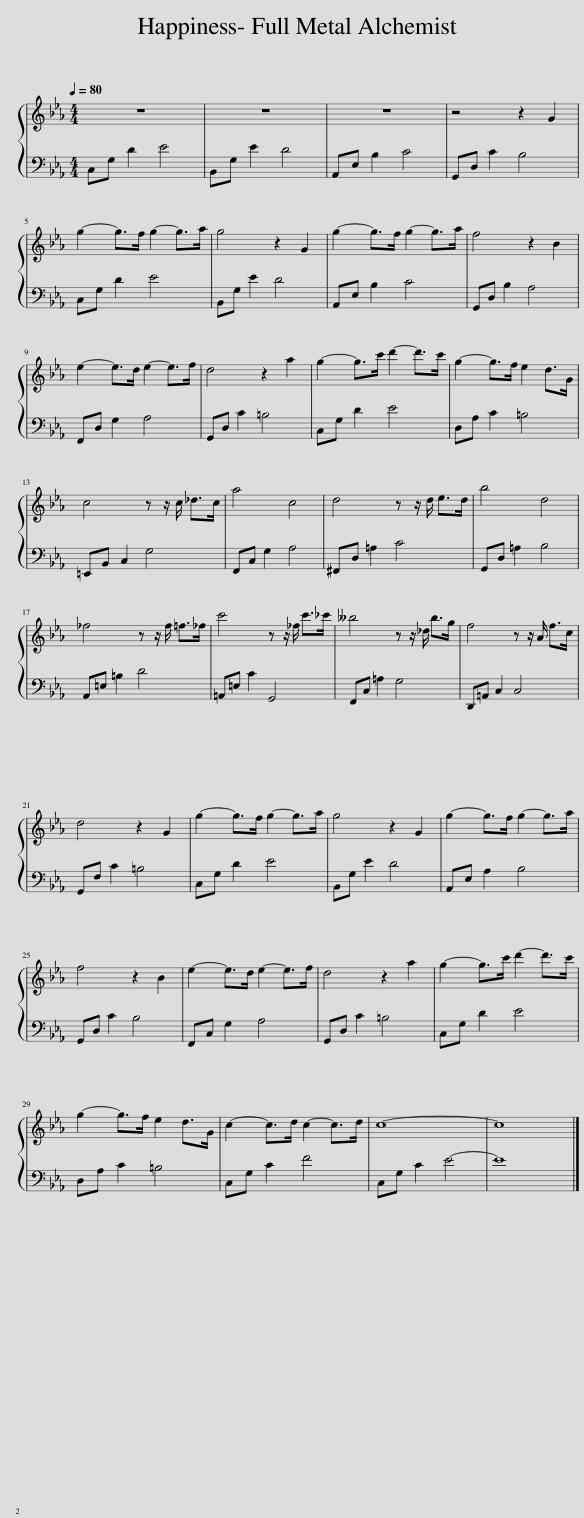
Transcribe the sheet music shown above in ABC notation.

X:1
%%score { 1 | 2 }
L:1/8
Q:1/4=80
M:4/4
I:linebreak $
K:Eb
V:1 treble
V:2 bass
V:1
 z8 | z8 | z8 | z4 z2 G2 |$ g2- g>f g2- g>a | %5
 g4 z2 G2 | g2- g>f g2- g>a | f4 z2 B2 |$ e2- e>d e2- e>f | d4 z2 a2 | %10
 g2- g>c' d'2- d'>c' | g2- g>f e2 d>G |$ c4 z z/ c/ _d>c | a4 c4 | d4 z z/ d/ e>d | %15
 b4 d4 |$ _f4 z z/ f/ =f>_f | c'4 z z/ _f/ c'>_c' | __b4 z z/ _d/ b>g | f4 z z/ A/ f>c |$ %20
 d4 z2 G2 | g2- g>f g2- g>a | g4 z2 G2 | g2- g>f g2- g>a |$ f4 z2 B2 | %25
 e2- e>d e2- e>f | d4 z2 a2 | g2- g>c' d'2- d'>c' |$ g2- g>f e2 d>G | c2- c>d c2- c>d | %30
 c8- | c8 |] %32
V:2
 C,G, D2 E4 | B,,G, E2 D4 | A,,E, B,2 C4 | G,,D, C2 B,4 |$ C,G, D2 E4 | %5
 B,,G, E2 D4 | A,,E, B,2 C4 | G,,D, B,2 A,4 |$ F,,D, G,2 A,4 | G,,D, C2 =B,4 | %10
 C,G, D2 E4 | D,A, C2 =B,4 |$ =E,,B,, C,2 G,4 | F,,C, G,2 A,4 | ^F,,D, =A,2 C4 | %15
 G,,D, =A,2 B,4 |$ A,,=E, =B,2 D4 | =A,,=E, C2 G,,4 | F,,C, =A,2 G,4 | D,,=A,, C,2 C,4 |$ %20
 G,,F, C2 =B,4 | C,G, D2 E4 | B,,G, E2 D4 | A,,E, A,2 B,4 |$ G,,D, C2 B,4 | %25
 F,,C, G,2 A,4 | G,,D, C2 =B,4 | C,G, D2 E4 |$ D,A, C2 =B,4 | C,G, C2 F4 | %30
 C,G, C2 E4- | E8 |] %32
